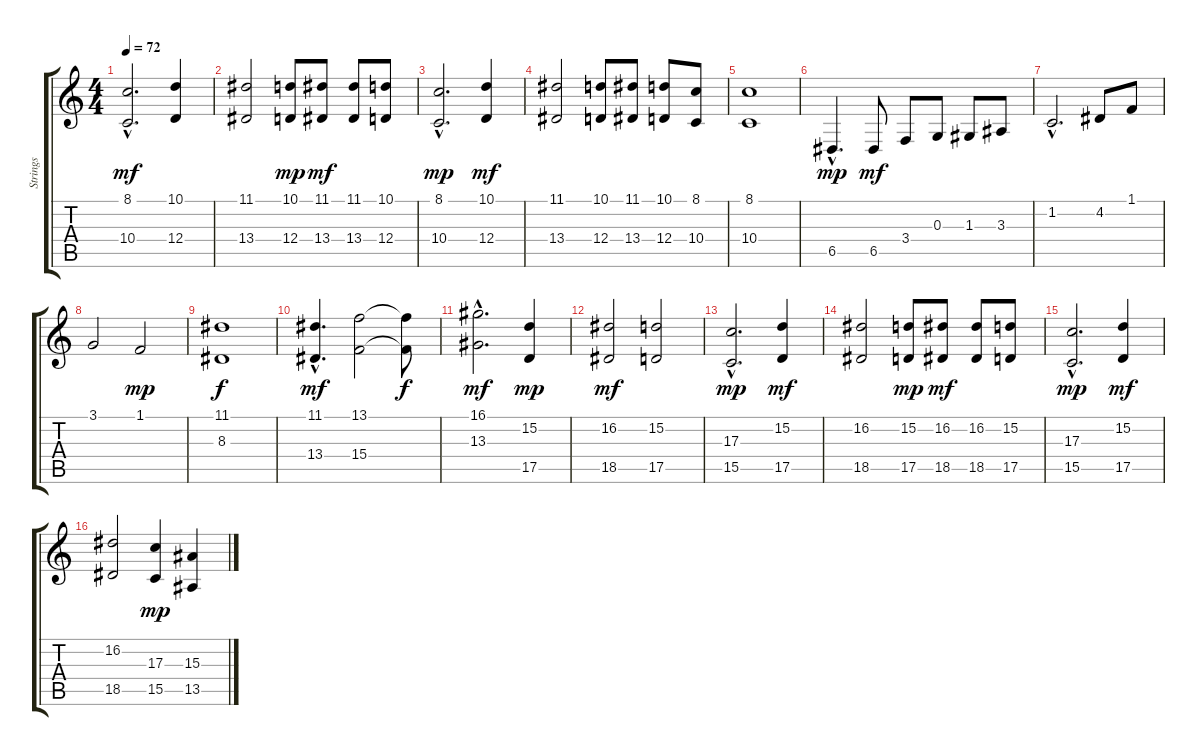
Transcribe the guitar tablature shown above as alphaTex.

\track ("Strings" "Strings") {instrument synthstrings1}
\staff {score tabs}
\tuning (E4 B3 G3 D3 A2 E2) {hide}
\ts (4 4)
\tempo 72
\clef g2
\ks c
(8.1{hac} 10.4{hac}).2{d dy mf} (10.1 12.4).4 |
(11.1 13.4).2 (10.1 12.4).8{dy mp} (11.1 13.4).8{dy mf} (11.1 13.4).8 (10.1 12.4).8 |
(8.1{hac} 10.4{hac}).2{d dy mp} (10.1 12.4).4{dy mf} |
(11.1 13.4).2 (10.1 12.4).8 (11.1 13.4).8 (10.1 12.4).8 (8.1 10.4).8 |
(8.1 10.4).1 |
6.5{hac}.4{d dy mp} 6.5.8{dy mf} 3.4.8 0.3.8 1.3.8 3.3.8 |
1.2{hac}.2{d} 4.2.8 1.1.8 |
3.1.2 1.1.2{dy mp} |
(11.1 8.3).1{dy f} |
(11.1{hac} 13.4{hac}).4{d dy mf} (13.1 15.4).2 (13.1{t} 15.4{t}).8{dy f} |
(16.1{hac} 13.3{hac}).2{d dy mf} (15.2 17.5).4{dy mp} |
(16.2 18.5).2{dy mf} (15.2 17.5).2 |
(17.3{hac} 15.5{hac}).2{d dy mp} (15.2 17.5).4{dy mf} |
(16.2 18.5).2 (15.2 17.5).8{dy mp} (16.2 18.5).8{dy mf} (16.2 18.5).8 (15.2 17.5).8 |
(17.3{hac} 15.5{hac}).2{d dy mp} (15.2 17.5).4{dy mf} |
(16.2 18.5).2 (17.3 15.5).4{dy mp} (15.3 13.5).4
